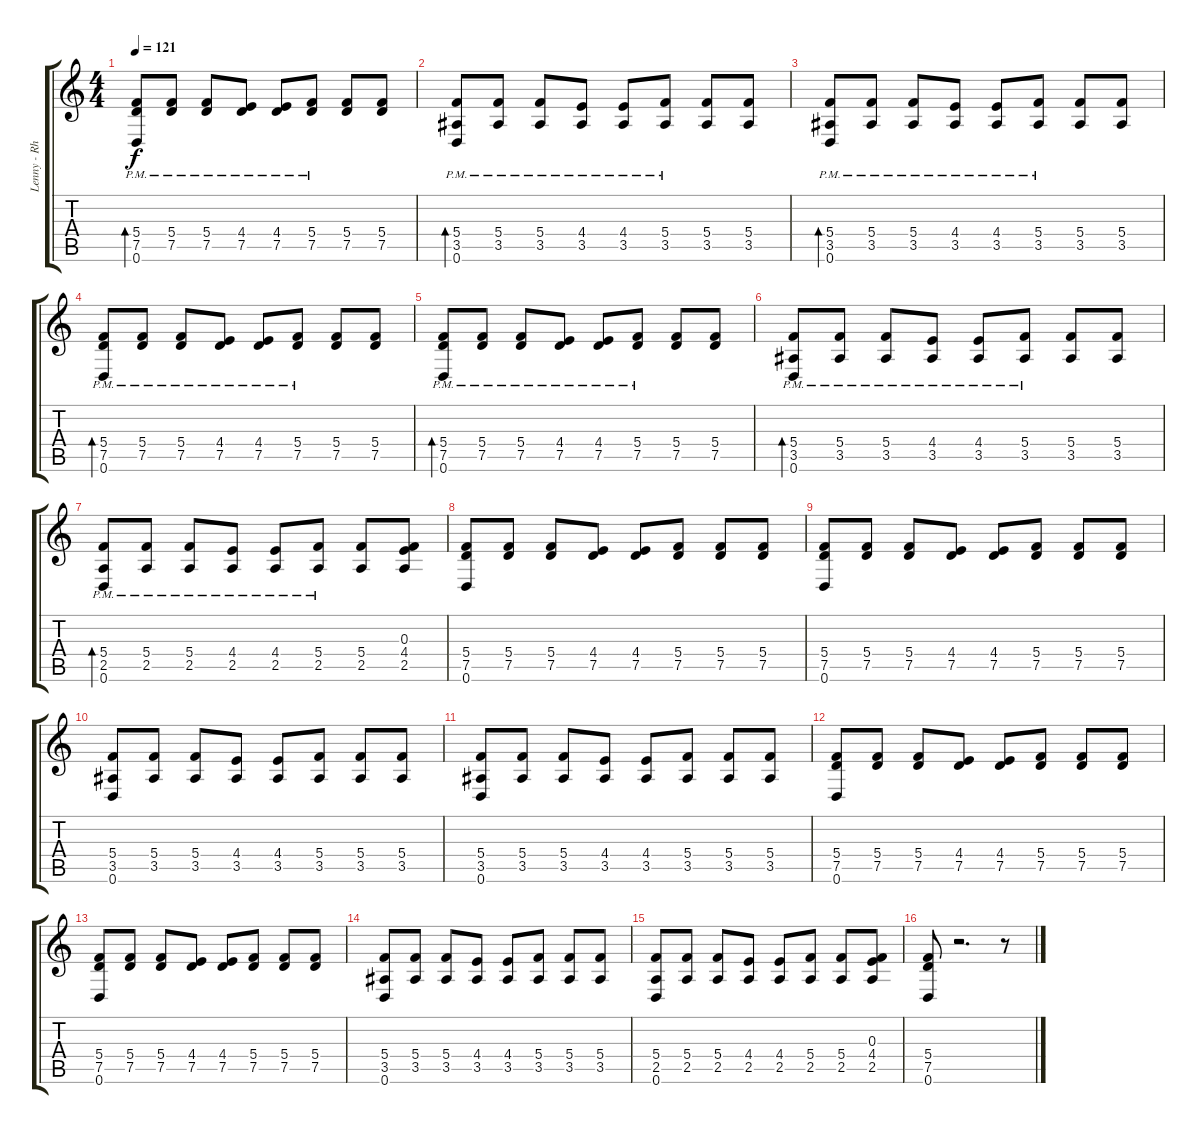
\track ("Lenny - Rhytm/Lead" "Lenny - Rh") {instrument distortionguitar}
\staff {score tabs}
\tuning (D4 A3 F3 C3 G2 D2) {hide}
\ts (4 4)
\tempo 121
\clef g2
\ks c
(5.4{pm} 7.5{pm} 0.6{pm}).8{bd 60 dy f volume 13} (5.4{pm} 7.5{pm}).8 (5.4{pm} 7.5{pm}).8 (4.4{pm} 7.5{pm}).8 (4.4{pm} 7.5{pm}).8 (5.4{pm} 7.5{pm}).8 (5.4 7.5).8 (5.4 7.5).8 |
(5.4{pm} 3.5{pm} 0.6{pm}).8{bd 60} (5.4{pm} 3.5{pm}).8 (5.4{pm} 3.5{pm}).8 (4.4{pm} 3.5{pm}).8 (4.4{pm} 3.5{pm}).8 (5.4{pm} 3.5{pm}).8 (5.4 3.5).8 (5.4 3.5).8 |
(5.4{pm} 3.5{pm} 0.6{pm}).8{bd 60} (5.4{pm} 3.5{pm}).8 (5.4{pm} 3.5{pm}).8 (4.4{pm} 3.5{pm}).8 (4.4{pm} 3.5{pm}).8 (5.4{pm} 3.5{pm}).8 (5.4 3.5).8 (5.4 3.5).8 |
(5.4{pm} 7.5{pm} 0.6{pm}).8{bd 60} (5.4{pm} 7.5{pm}).8 (5.4{pm} 7.5{pm}).8 (4.4{pm} 7.5{pm}).8 (4.4{pm} 7.5{pm}).8 (5.4{pm} 7.5{pm}).8 (5.4 7.5).8 (5.4 7.5).8 |
(5.4{pm} 7.5{pm} 0.6{pm}).8{bd 60} (5.4{pm} 7.5{pm}).8 (5.4{pm} 7.5{pm}).8 (4.4{pm} 7.5{pm}).8 (4.4{pm} 7.5{pm}).8 (5.4{pm} 7.5{pm}).8 (5.4 7.5).8 (5.4 7.5).8 |
(5.4{pm} 3.5{pm} 0.6{pm}).8{bd 60} (5.4{pm} 3.5{pm}).8 (5.4{pm} 3.5{pm}).8 (4.4{pm} 3.5{pm}).8 (4.4{pm} 3.5{pm}).8 (5.4{pm} 3.5{pm}).8 (5.4 3.5).8 (5.4 3.5).8 |
(5.4{pm} 2.5{pm} 0.6{pm}).8{bd 60} (5.4{pm} 2.5{pm}).8 (5.4{pm} 2.5{pm}).8 (4.4{pm} 2.5{pm}).8 (4.4{pm} 2.5{pm}).8 (5.4{pm} 2.5{pm}).8 (5.4 2.5).8 (0.3 4.4 2.5).8 |
(5.4 7.5 0.6).8 (5.4 7.5).8 (5.4 7.5).8 (4.4 7.5).8 (4.4 7.5).8 (5.4 7.5).8 (5.4 7.5).8 (5.4 7.5).8 |
(5.4 7.5 0.6).8 (5.4 7.5).8 (5.4 7.5).8 (4.4 7.5).8 (4.4 7.5).8 (5.4 7.5).8 (5.4 7.5).8 (5.4 7.5).8 |
(5.4 3.5 0.6).8 (5.4 3.5).8 (5.4 3.5).8 (4.4 3.5).8 (4.4 3.5).8 (5.4 3.5).8 (5.4 3.5).8 (5.4 3.5).8 |
(5.4 3.5 0.6).8 (5.4 3.5).8 (5.4 3.5).8 (4.4 3.5).8 (4.4 3.5).8 (5.4 3.5).8 (5.4 3.5).8 (5.4 3.5).8 |
(5.4 7.5 0.6).8 (5.4 7.5).8 (5.4 7.5).8 (4.4 7.5).8 (4.4 7.5).8 (5.4 7.5).8 (5.4 7.5).8 (5.4 7.5).8 |
(5.4 7.5 0.6).8 (5.4 7.5).8 (5.4 7.5).8 (4.4 7.5).8 (4.4 7.5).8 (5.4 7.5).8 (5.4 7.5).8 (5.4 7.5).8 |
(5.4 3.5 0.6).8 (5.4 3.5).8 (5.4 3.5).8 (4.4 3.5).8 (4.4 3.5).8 (5.4 3.5).8 (5.4 3.5).8 (5.4 3.5).8 |
(5.4 2.5 0.6).8 (5.4 2.5).8 (5.4 2.5).8 (4.4 2.5).8 (4.4 2.5).8 (5.4 2.5).8 (5.4 2.5).8 (0.3 4.4 2.5).8 |
(5.4 7.5 0.6).8 r.2{d} r.8
